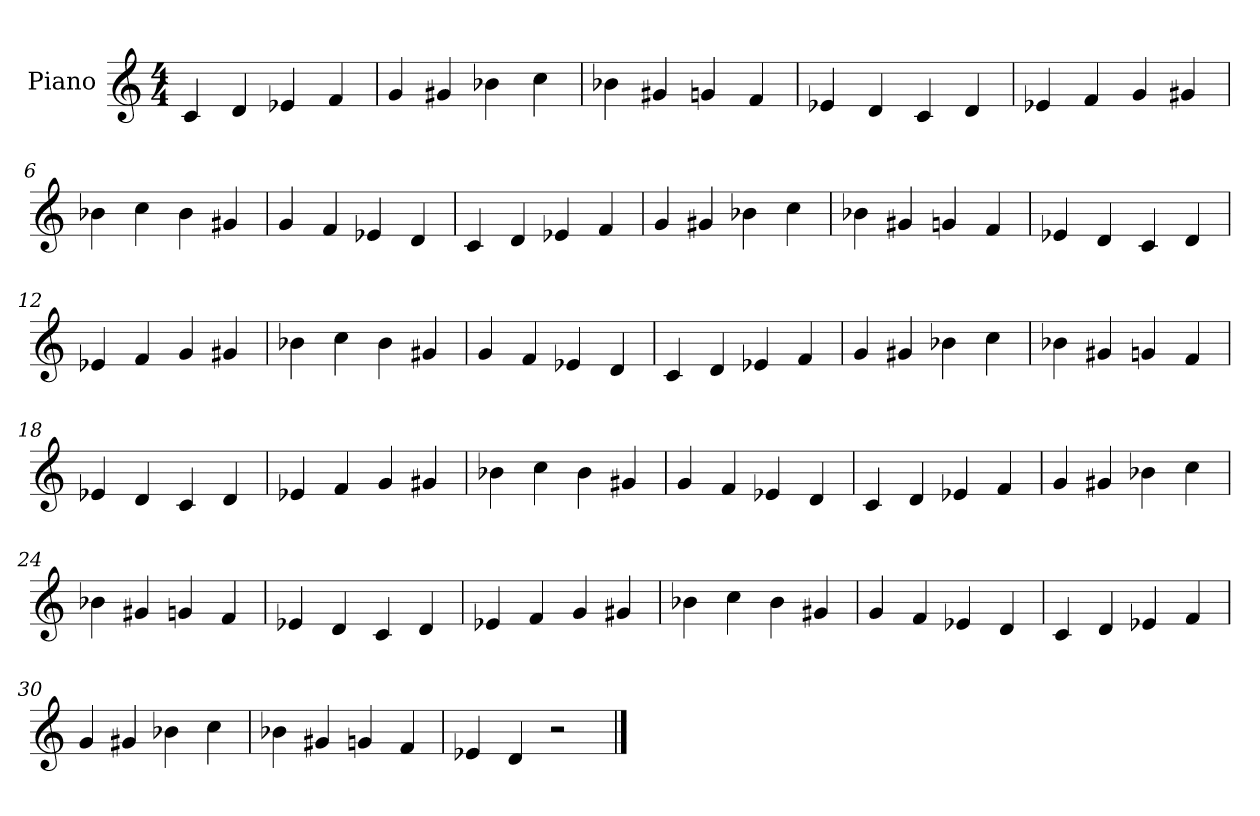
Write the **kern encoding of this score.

**kern
*part1
*staff1
*I"Piano
*I'Pno.
*clefG2
*k[]
*M4/4
=1
4c/
4d/
4e-X/
4f/
=2
4g/
4g#X/
4b-X\
4cc\
=3
4b-X\
4g#X/
4gn/
4f/
=4
4e-X/
4d/
4c/
4d/
=5
4e-X/
4f/
4g/
4g#X/
=6
4b-X\
4cc\
4b-\
4g#X/
=7
4g/
4f/
4e-X/
4d/
=8
4c/
4d/
4e-X/
4f/
!!LO:LB:g=z
=9
4g/
4g#X/
4b-X\
4cc\
=10
4b-X\
4g#X/
4gn/
4f/
=11
4e-X/
4d/
4c/
4d/
=12
4e-X/
4f/
4g/
4g#X/
=13
4b-X\
4cc\
4b-\
4g#X/
=14
4g/
4f/
4e-X/
4d/
=15
4c/
4d/
4e-X/
4f/
=16
4g/
4g#X/
4b-X\
4cc\
!!LO:LB:g=z
=17
4b-X\
4g#X/
4gn/
4f/
=18
4e-X/
4d/
4c/
4d/
=19
4e-X/
4f/
4g/
4g#X/
=20
4b-X\
4cc\
4b-\
4g#X/
=21
4g/
4f/
4e-X/
4d/
=22
4c/
4d/
4e-X/
4f/
=23
4g/
4g#X/
4b-X\
4cc\
=24
4b-X\
4g#X/
4gn/
4f/
!!LO:LB:g=z
=25
4e-X/
4d/
4c/
4d/
=26
4e-X/
4f/
4g/
4g#X/
=27
4b-X\
4cc\
4b-\
4g#X/
=28
4g/
4f/
4e-X/
4d/
=29
4c/
4d/
4e-X/
4f/
=30
4g/
4g#X/
4b-X\
4cc\
=31
4b-X\
4g#X/
4gn/
4f/
=32
4e-X/
4d/
2r
==
*-
